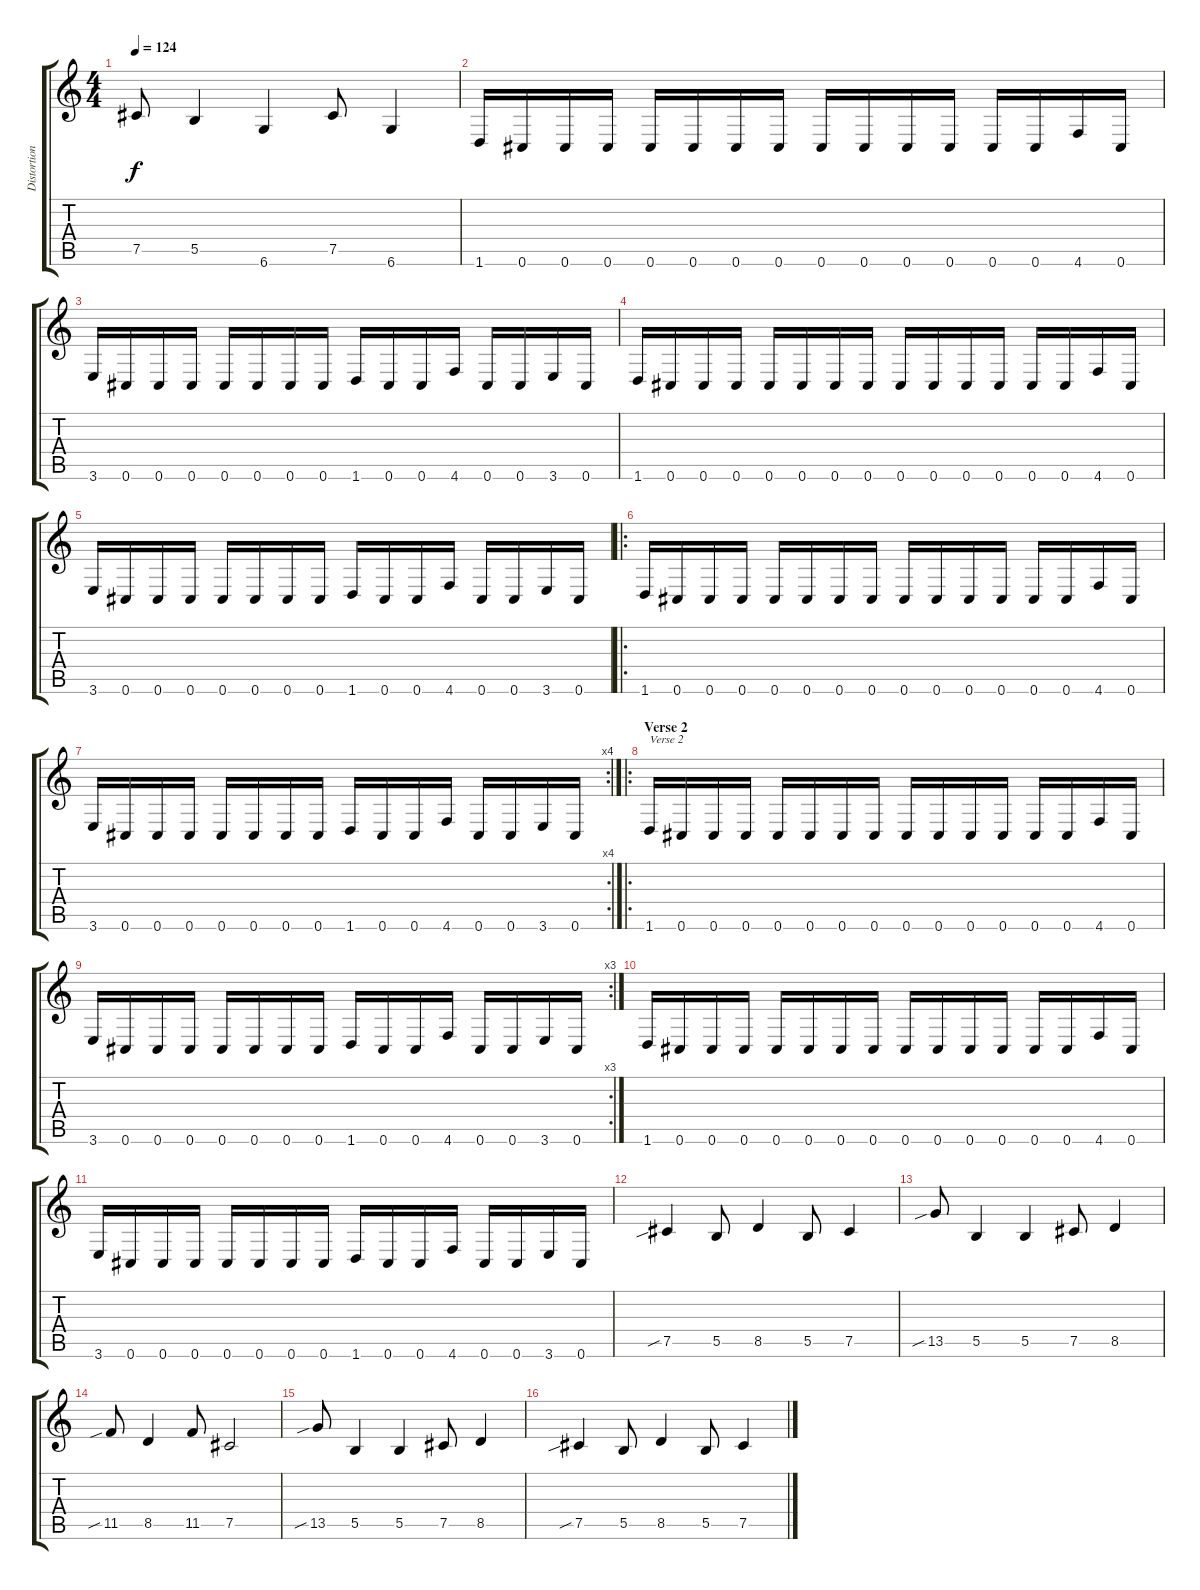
\track ("Distortion guitar 1" "Distortion") {instrument distortionguitar}
\staff {score tabs}
\tuning (Db4 Ab3 E3 B2 Gb2 Db2) {hide}
\ts (4 4)
\tempo 124
\clef g2
\ks c
7.5{t}.8{dy f} 5.5.4 6.6.4 7.5.8 6.6.4 |
1.6.16 0.6.16 0.6.16 0.6.16 0.6.16 0.6.16 0.6.16 0.6.16 0.6.16 0.6.16 0.6.16 0.6.16 0.6.16 0.6.16 4.6.16 0.6.16 |
3.6.16 0.6.16 0.6.16 0.6.16 0.6.16 0.6.16 0.6.16 0.6.16 1.6.16 0.6.16 0.6.16 4.6.16 0.6.16 0.6.16 3.6.16 0.6.16 |
1.6.16 0.6.16 0.6.16 0.6.16 0.6.16 0.6.16 0.6.16 0.6.16 0.6.16 0.6.16 0.6.16 0.6.16 0.6.16 0.6.16 4.6.16 0.6.16 |
3.6.16 0.6.16 0.6.16 0.6.16 0.6.16 0.6.16 0.6.16 0.6.16 1.6.16 0.6.16 0.6.16 4.6.16 0.6.16 0.6.16 3.6.16 0.6.16 |
\ro
1.6.16 0.6.16 0.6.16 0.6.16 0.6.16 0.6.16 0.6.16 0.6.16 0.6.16 0.6.16 0.6.16 0.6.16 0.6.16 0.6.16 4.6.16 0.6.16 |
\rc 4
3.6.16 0.6.16 0.6.16 0.6.16 0.6.16 0.6.16 0.6.16 0.6.16 1.6.16 0.6.16 0.6.16 4.6.16 0.6.16 0.6.16 3.6.16 0.6.16 |
\ro
\section ("" "Verse 2")
1.6.16{txt "Verse 2"} 0.6.16 0.6.16 0.6.16 0.6.16 0.6.16 0.6.16 0.6.16 0.6.16 0.6.16 0.6.16 0.6.16 0.6.16 0.6.16 4.6.16 0.6.16 |
\rc 3
3.6.16 0.6.16 0.6.16 0.6.16 0.6.16 0.6.16 0.6.16 0.6.16 1.6.16 0.6.16 0.6.16 4.6.16 0.6.16 0.6.16 3.6.16 0.6.16 |
1.6.16 0.6.16 0.6.16 0.6.16 0.6.16 0.6.16 0.6.16 0.6.16 0.6.16 0.6.16 0.6.16 0.6.16 0.6.16 0.6.16 4.6.16 0.6.16 |
3.6.16 0.6.16 0.6.16 0.6.16 0.6.16 0.6.16 0.6.16 0.6.16 1.6.16 0.6.16 0.6.16 4.6.16 0.6.16 0.6.16 3.6.16 0.6.16 |
7.5{sib}.4 5.5.8 8.5.4 5.5.8 7.5.4 |
13.5{sib}.8 5.5.4 5.5.4 7.5.8 8.5.4 |
11.5{sib}.8 8.5.4 11.5.8 7.5.2 |
13.5{sib}.8 5.5.4 5.5.4 7.5.8 8.5.4 |
7.5{sib}.4 5.5.8 8.5.4 5.5.8 7.5.4
